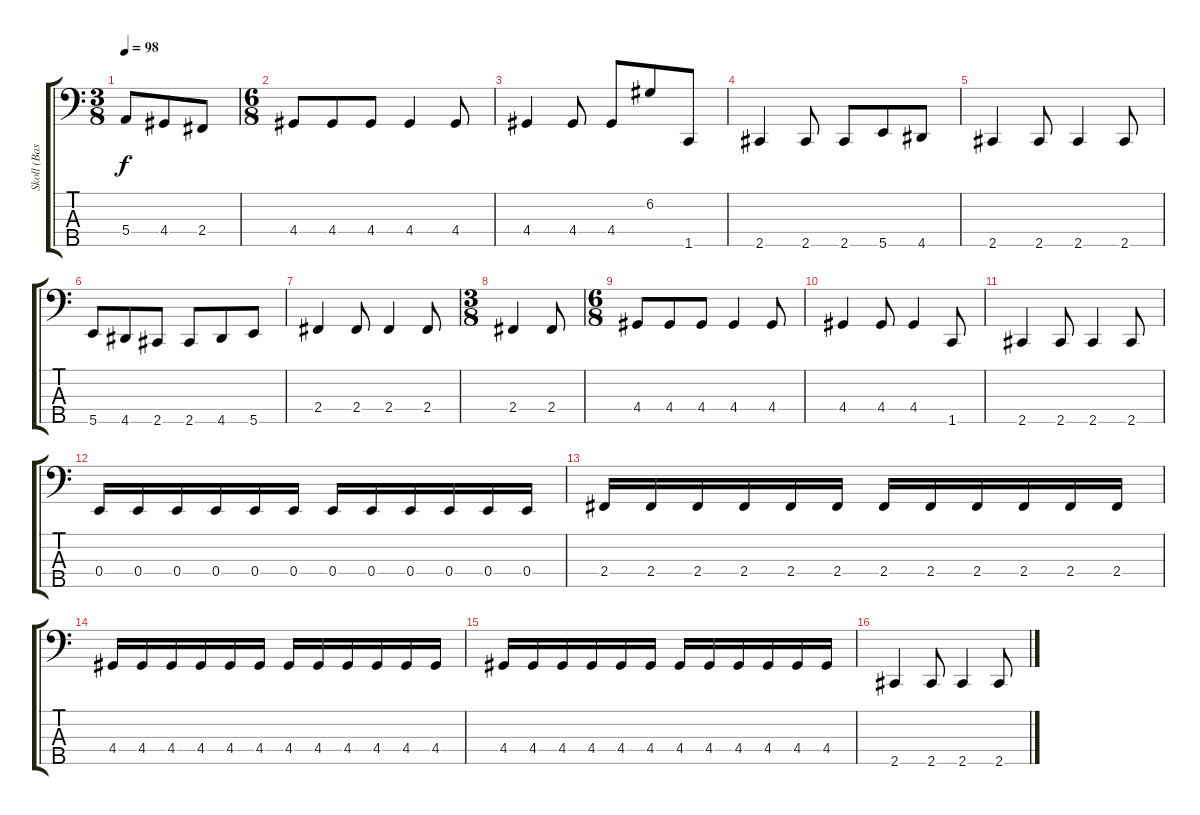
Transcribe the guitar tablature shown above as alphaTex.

\track ("Skoll (Bass)" "Skoll (Bas") {instrument electricbassfinger}
\staff {score tabs}
\tuning (G2 D2 A1 E1 B0) {hide}
\ts (3 8)
\tempo 98
\clef f4
\ks c
5.4.8{dy f} 4.4.8 2.4.8 |
\ts (6 8)
4.4.8 4.4.8 4.4.8 4.4.4 4.4.8 |
4.4.4 4.4.8 4.4.8 6.2.8 1.5.8 |
2.5.4 2.5.8 2.5.8 5.5.8 4.5.8 |
2.5.4 2.5.8 2.5.4 2.5.8 |
5.5.8 4.5.8 2.5.8 2.5.8 4.5.8 5.5.8 |
2.4.4 2.4.8 2.4.4 2.4.8 |
\ts (3 8)
2.4.4 2.4.8 |
\ts (6 8)
4.4.8 4.4.8 4.4.8 4.4.4 4.4.8 |
4.4.4 4.4.8 4.4.4 1.5.8 |
2.5.4 2.5.8 2.5.4 2.5.8 |
0.4.16 0.4.16 0.4.16 0.4.16 0.4.16 0.4.16 0.4.16 0.4.16 0.4.16 0.4.16 0.4.16 0.4.16 |
2.4.16 2.4.16 2.4.16 2.4.16 2.4.16 2.4.16 2.4.16 2.4.16 2.4.16 2.4.16 2.4.16 2.4.16 |
4.4.16 4.4.16 4.4.16 4.4.16 4.4.16 4.4.16 4.4.16 4.4.16 4.4.16 4.4.16 4.4.16 4.4.16 |
4.4.16 4.4.16 4.4.16 4.4.16 4.4.16 4.4.16 4.4.16 4.4.16 4.4.16 4.4.16 4.4.16 4.4.16 |
2.5.4 2.5.8 2.5.4 2.5.8
